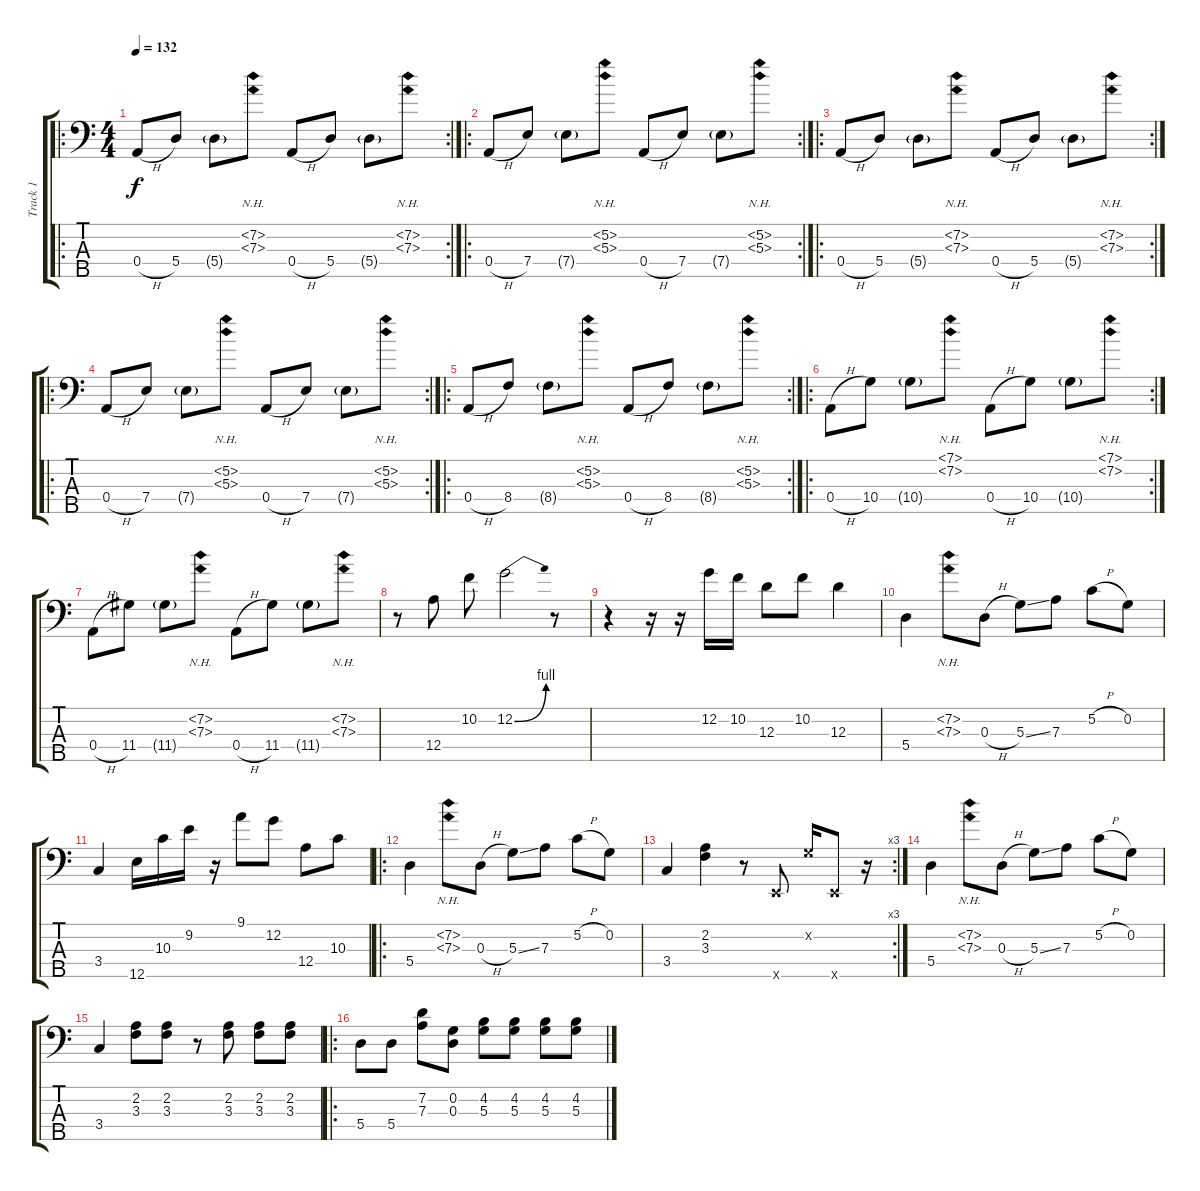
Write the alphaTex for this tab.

\track ("Track 1" "Track 1") {instrument slapbass1}
\staff {score tabs}
\tuning (C3 G2 D2 A1 E1) {hide}
\ro
\rc 2
\ts (4 4)
\tempo 132
\clef f4
\ks c
0.4{h}.8{dy f} 5.4.8 5.4{g}.8 (7.2{nh} 7.3{nh}).8 0.4{h}.8 5.4.8 5.4{g}.8 (7.2{nh} 7.3{nh}).8 |
\ro
\rc 2
0.4{h}.8 7.4.8 7.4{g}.8 (5.2{nh} 5.3{nh}).8 0.4{h}.8 7.4.8 7.4{g}.8 (5.2{nh} 5.3{nh}).8 |
\ro
\rc 2
0.4{h}.8 5.4.8 5.4{g}.8 (7.2{nh} 7.3{nh}).8 0.4{h}.8 5.4.8 5.4{g}.8 (7.2{nh} 7.3{nh}).8 |
\ro
\rc 2
0.4{h}.8 7.4.8 7.4{g}.8 (5.2{nh} 5.3{nh}).8 0.4{h}.8 7.4.8 7.4{g}.8 (5.2{nh} 5.3{nh}).8 |
\ro
\rc 2
0.4{h}.8 8.4.8 8.4{g}.8 (5.2{nh} 5.3{nh}).8 0.4{h}.8 8.4.8 8.4{g}.8 (5.2{nh} 5.3{nh}).8 |
\ro
\rc 2
0.4{h}.8 10.4.8 10.4{g}.8 (7.1{nh} 7.2{nh}).8 0.4{h}.8 10.4.8 10.4{g}.8 (7.1{nh} 7.2{nh}).8 |
0.4{h}.8 11.4.8 11.4{g}.8 (7.2{nh} 7.3{nh}).8 0.4{h}.8 11.4.8 11.4{g}.8 (7.2{nh} 7.3{nh}).8 |
r.8 12.4.8 10.2.8 12.2{be (bend 0 0 60 4)}.2 r.8 |
r.4 r.16 r.16 12.2.16 10.2.16 12.3.8 10.2.8 12.3.4 |
5.4.4 (7.2{nh} 7.3{nh}).8 0.3{h}.8 5.3{ss}.8 7.3.8 5.2{h}.8 0.2.8 |
3.4.4 12.5.16 10.3.16 9.2.16 r.16 9.1.8 12.2.8 12.4.8 10.3.8 |
\ro
5.4.4 (7.2{nh} 7.3{nh}).8 0.3{h}.8 5.3{ss}.8 7.3.8 5.2{h}.8 0.2.8 |
\rc 3
3.4.4 (2.2 3.3).4 r.8 0.5{x}.8 0.2{x}.16 0.5{x}.8 r.16 |
5.4.4 (7.2{nh} 7.3{nh}).8 0.3{h}.8 5.3{ss}.8 7.3.8 5.2{h}.8 0.2.8 |
3.4.4 (2.2 3.3).8 (2.2 3.3).8 r.8 (2.2 3.3).8 (2.2 3.3).8 (2.2 3.3).8 |
\ro
5.4.8 5.4.8 (7.2 7.3).8 (0.2 0.3).8 (4.2 5.3).8 (4.2 5.3).8 (4.2 5.3).8 (4.2 5.3).8
